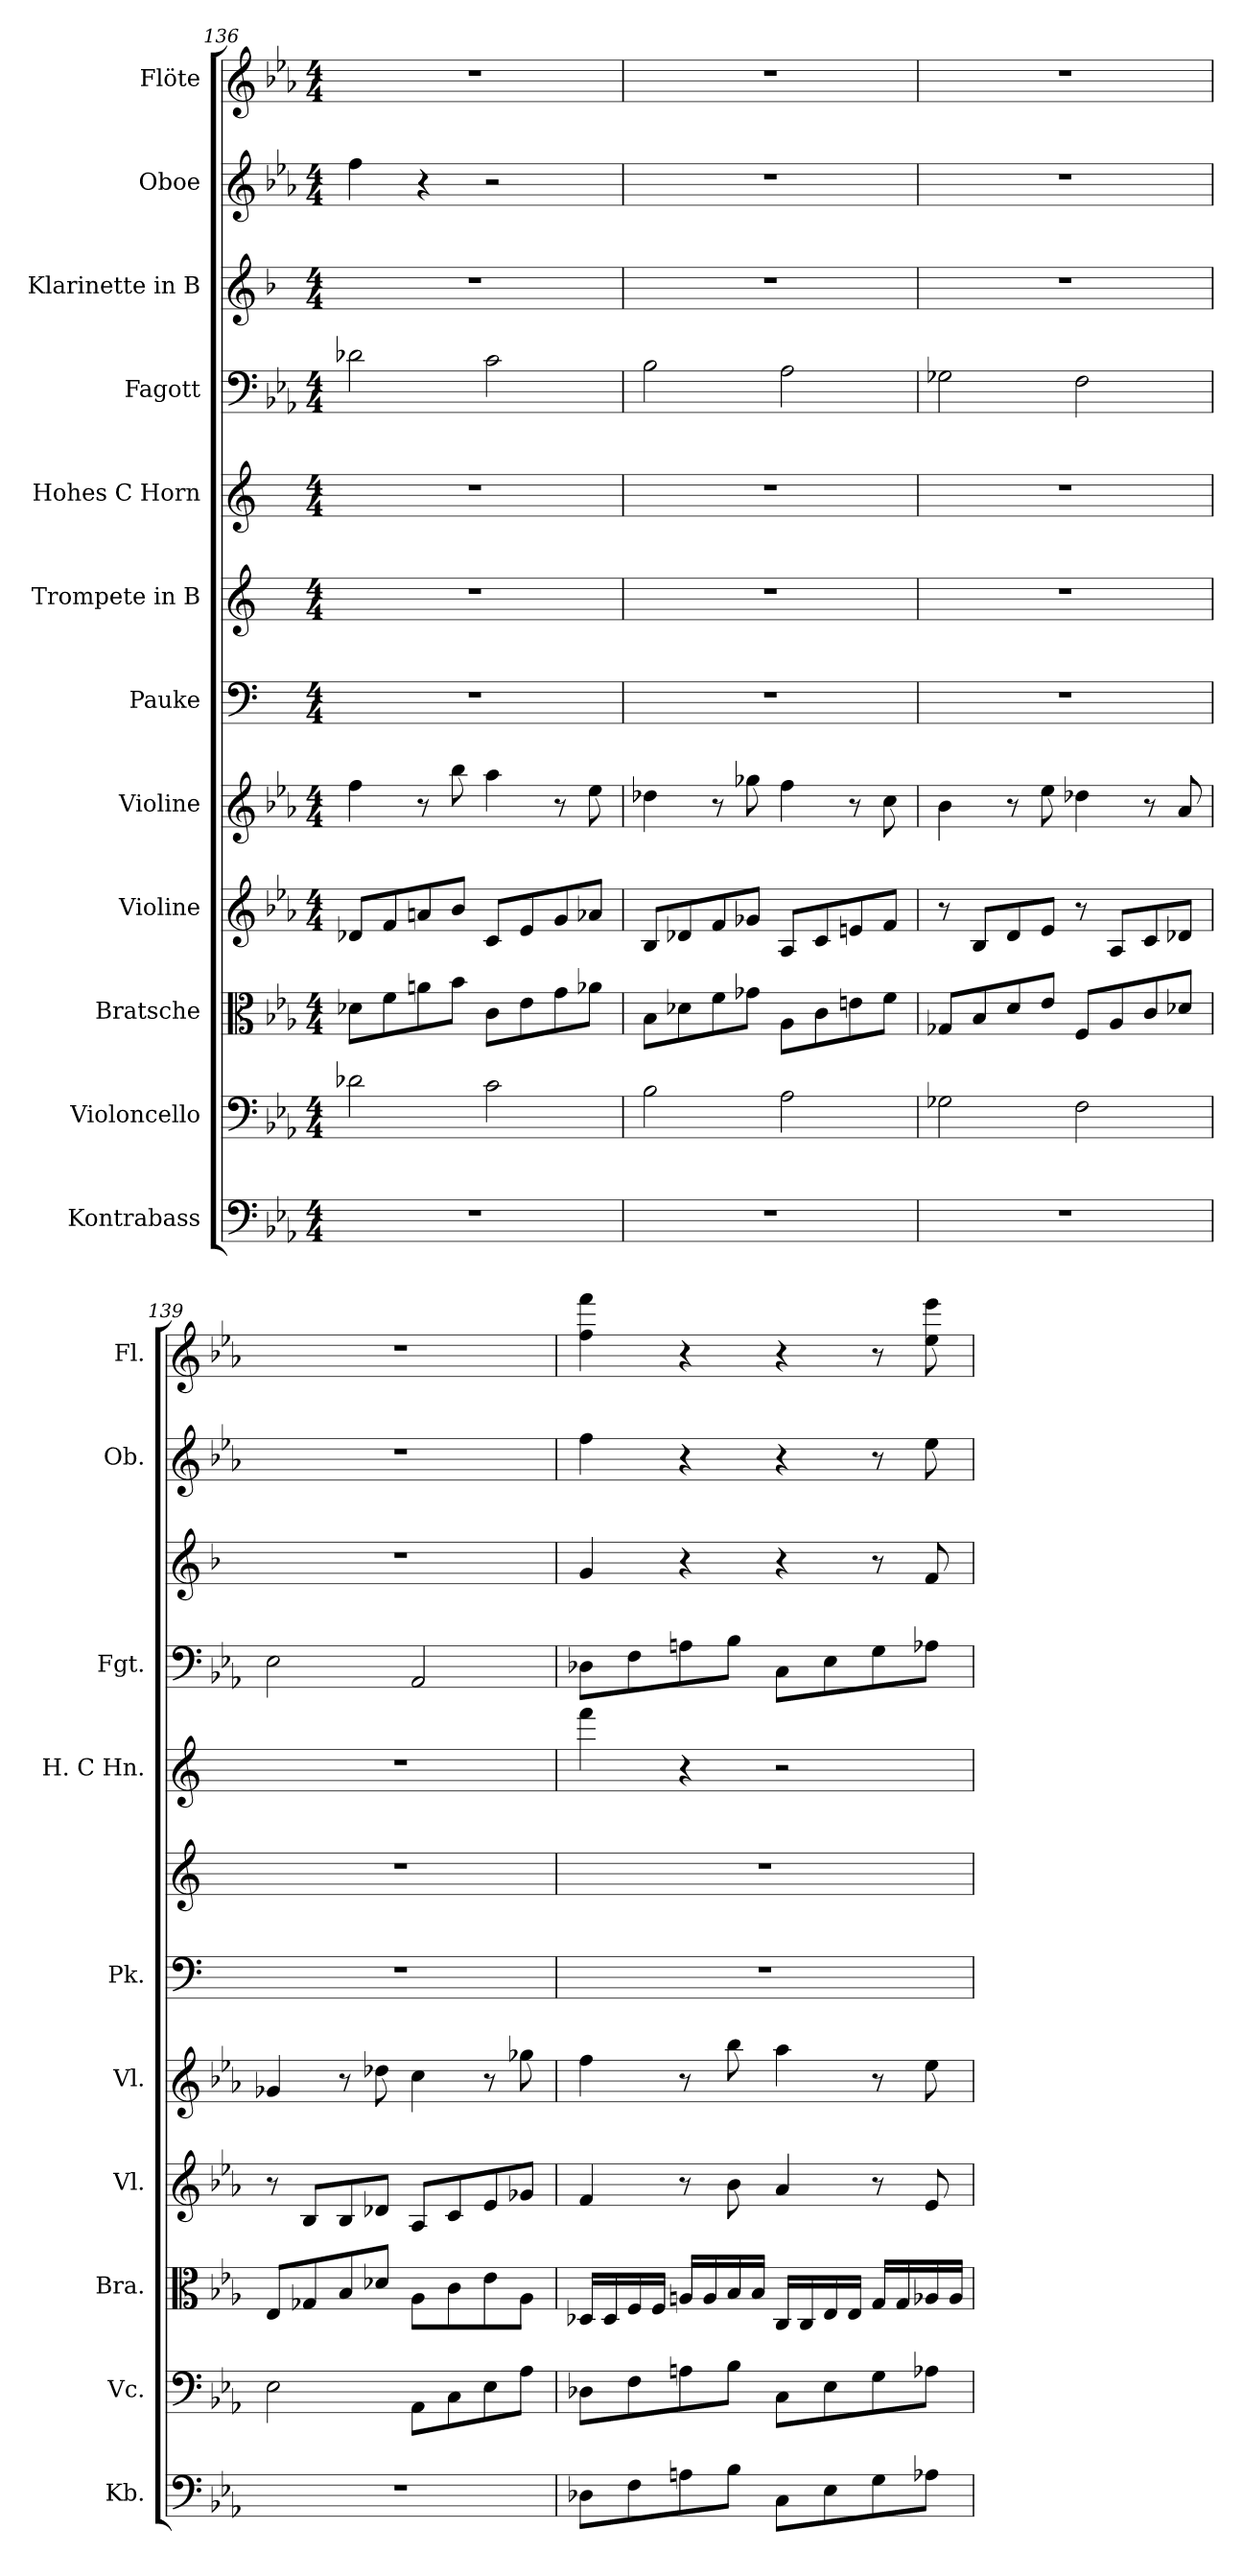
**kern	**kern	**kern	**kern	**kern	**kern	**kern	**kern	**kern	**kern	**kern	**kern
*part12	*part11	*part10	*part9	*part8	*part7	*part6	*part5	*part4	*part3	*part2	*part1
*staff12	*staff11	*staff10	*staff9	*staff8	*staff7	*staff6	*staff5	*staff4	*staff3	*staff2	*staff1
*I"Kontrabass	*I"Violoncello	*I"Bratsche	*I"Violine	*I"Violine	*I"Pauke	*I"Trompete in B	*I"Hohes C Horn	*I"Fagott	*I"Klarinette in B	*I"Oboe	*I"Flöte
*I'Kb.	*I'Vc.	*I'Bra.	*I'Vl.	*I'Vl.	*I'Pk.	*	*I'H. C Hn.	*I'Fgt.	*	*I'Ob.	*I'Fl.
*clefF4	*clefF4	*clefC3	*clefG2	*clefG2	*clefF4	*clefG2	*clefG2	*clefF4	*clefG2	*clefG2	*clefG2
*ITrd7c12	*	*	*	*	*	*ITrd1c2	*ITrd7c12	*	*ITrd1c2	*	*
*k[b-e-a-]	*k[b-e-a-]	*k[b-e-a-]	*k[b-e-a-]	*k[b-e-a-]	*k[]	*k[b-e-]	*k[]	*k[b-e-a-]	*k[b-e-a-]	*k[b-e-a-]	*k[b-e-a-]
*M4/4	*M4/4	*M4/4	*M4/4	*M4/4	*M4/4	*M4/4	*M4/4	*M4/4	*M4/4	*M4/4	*M4/4
=136	=136	=136	=136	=136	=136	=136	=136	=136	=136	=136	=136
1r	2d-X\	8d-X\L	8d-X/L	4ff\	1r	1r	1r	2d-X\	1r	4ff\	1r
.	.	8f\	8f/	.	.	.	.	.	.	.	.
.	.	8an\	8an/	8r	.	.	.	.	.	4r	.
.	.	8b-\J	8b-/J	8bb-\	.	.	.	.	.	.	.
.	2c\	8c\L	8c/L	4aa-\	.	.	.	2c\	.	2r	.
.	.	8e-\	8e-/	.	.	.	.	.	.	.	.
.	.	8g\	8g/	8r	.	.	.	.	.	.	.
.	.	8a-X\J	8a-X/J	8ee-\	.	.	.	.	.	.	.
=137	=137	=137	=137	=137	=137	=137	=137	=137	=137	=137	=137
1r	2B-\	8B-\L	8B-/L	4dd-X\	1r	1r	1r	2B-\	1r	1r	1r
.	.	8d-X\	8d-X/	.	.	.	.	.	.	.	.
.	.	8f\	8f/	8r	.	.	.	.	.	.	.
.	.	8g-X\J	8g-X/J	8gg-X\	.	.	.	.	.	.	.
.	2A-\	8A-\L	8A-/L	4ff\	.	.	.	2A-\	.	.	.
.	.	8c\	8c/	.	.	.	.	.	.	.	.
.	.	8en\	8en/	8r	.	.	.	.	.	.	.
.	.	8f\J	8f/J	8cc\	.	.	.	.	.	.	.
!!LO:PB:g=z
=138	=138	=138	=138	=138	=138	=138	=138	=138	=138	=138	=138
1r	2G-X\	8G-X/L	8r	4b-\	1r	1r	1r	2G-X\	1r	1r	1r
.	.	8B-/	8B-/L	.	.	.	.	.	.	.	.
.	.	8d/	8d/	8r	.	.	.	.	.	.	.
.	.	8e-/J	8e-/J	8ee-\	.	.	.	.	.	.	.
.	2F\	8F/L	8r	4dd-X\	.	.	.	2F\	.	.	.
.	.	8A-/	8A-/L	.	.	.	.	.	.	.	.
.	.	8c/	8c/	8r	.	.	.	.	.	.	.
.	.	8d-X/J	8d-X/J	8a-/	.	.	.	.	.	.	.
=139	=139	=139	=139	=139	=139	=139	=139	=139	=139	=139	=139
1r	2E-\	8E-/L	8r	4g-X/	1r	1r	1r	2E-\	1r	1r	1r
.	.	8G-X/	8B-/L	.	.	.	.	.	.	.	.
.	.	8B-/	8B-/	8r	.	.	.	.	.	.	.
.	.	8d-X/J	8d-X/J	8dd-X\	.	.	.	.	.	.	.
.	8AA-\L	8A-\L	8A-/L	4cc\	.	.	.	2AA-/	.	.	.
.	8C\	8c\	8c/	.	.	.	.	.	.	.	.
.	8E-\	8e-\	8e-/	8r	.	.	.	.	.	.	.
.	8A-\J	8A-\J	8g-X/J	8gg-X\	.	.	.	.	.	.	.
=140	=140	=140	=140	=140	=140	=140	=140	=140	=140	=140	=140
8DD-X\L	8D-X\L	16D-X/LL	4f/	4ff\	1r	1r	4ff\	8D-X\L	4f/	4ff\	4ff\ 4fff\
.	.	16D-/	.	.	.	.	.	.	.	.	.
8FF\	8F\	16F/	.	.	.	.	.	8F\	.	.	.
.	.	16F/JJ	.	.	.	.	.	.	.	.	.
8AAn\	8An\	16An/LL	8r	8r	.	.	4r	8An\	4r	4r	4r
.	.	16A/	.	.	.	.	.	.	.	.	.
8BB-\J	8B-\J	16B-/	8b-\	8bb-\	.	.	.	8B-\J	.	.	.
.	.	16B-/JJ	.	.	.	.	.	.	.	.	.
8CC\L	8C\L	16C/LL	4a-/	4aa-\	.	.	2r	8C\L	4r	4r	4r
.	.	16C/	.	.	.	.	.	.	.	.	.
8EE-\	8E-\	16E-/	.	.	.	.	.	8E-\	.	.	.
.	.	16E-/JJ	.	.	.	.	.	.	.	.	.
8GG\	8G\	16G/LL	8r	8r	.	.	.	8G\	8r	8r	8r
.	.	16G/	.	.	.	.	.	.	.	.	.
8AA-X\J	8A-X\J	16A-X/	8e-/	8ee-\	.	.	.	8A-X\J	8e-/	8ee-\	8ee-\ 8eee-\
.	.	16A-/JJ	.	.	.	.	.	.	.	.	.
=	=	=	=	=	=	=	=	=	=	=	=
*-	*-	*-	*-	*-	*-	*-	*-	*-	*-	*-	*-
